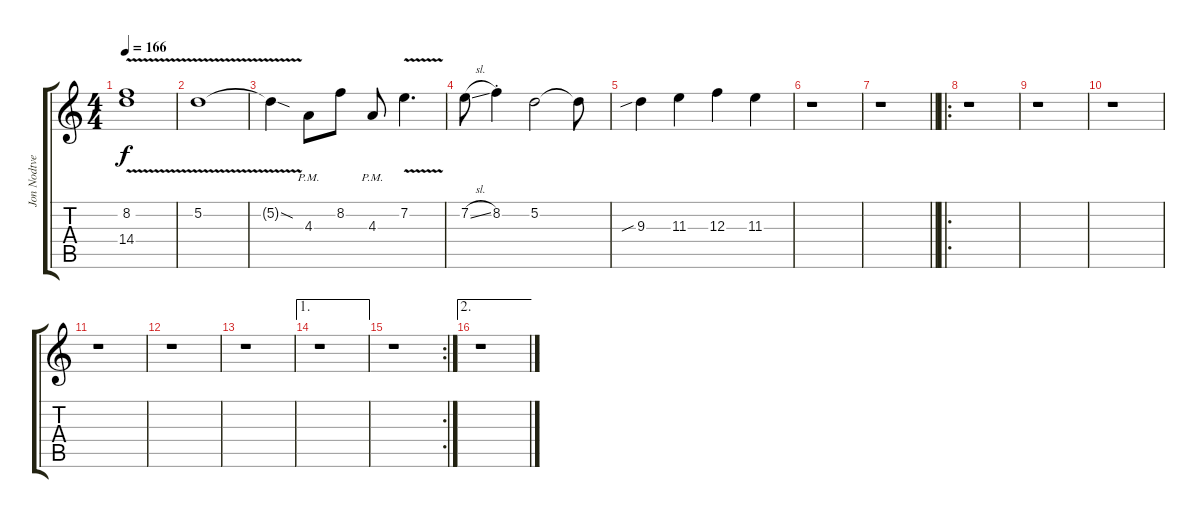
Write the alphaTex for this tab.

\track ("Jon Nodtveidt (Lead)" "Jon Nodtve") {instrument distortionguitar}
\staff {score tabs}
\tuning (D4 A3 F3 C3 G2 D2) {hide}
\ts (4 4)
\tempo 166
\clef g2
\ks c
(8.2{v t} 14.4{v t}).1{dy f} |
5.2{v}.1 |
5.2{sod t}.4 4.3{pm}.8 8.2.8 4.3{pm}.8 7.2{v}.4{d} |
7.2{sl}.8 8.2{st}.4 5.2.2 5.2{t}.8 |
9.3{sib}.4 11.3.4 12.3.4 11.3.4 |
r.1 |
\barLineRight lightlight
r.1 |
\ro
r.1 |
r.1 |
r.1 |
r.1 |
r.1 |
r.1 |
\ae 1
r.1 |
\rc 2
r.1 |
\ae 2
r.1
